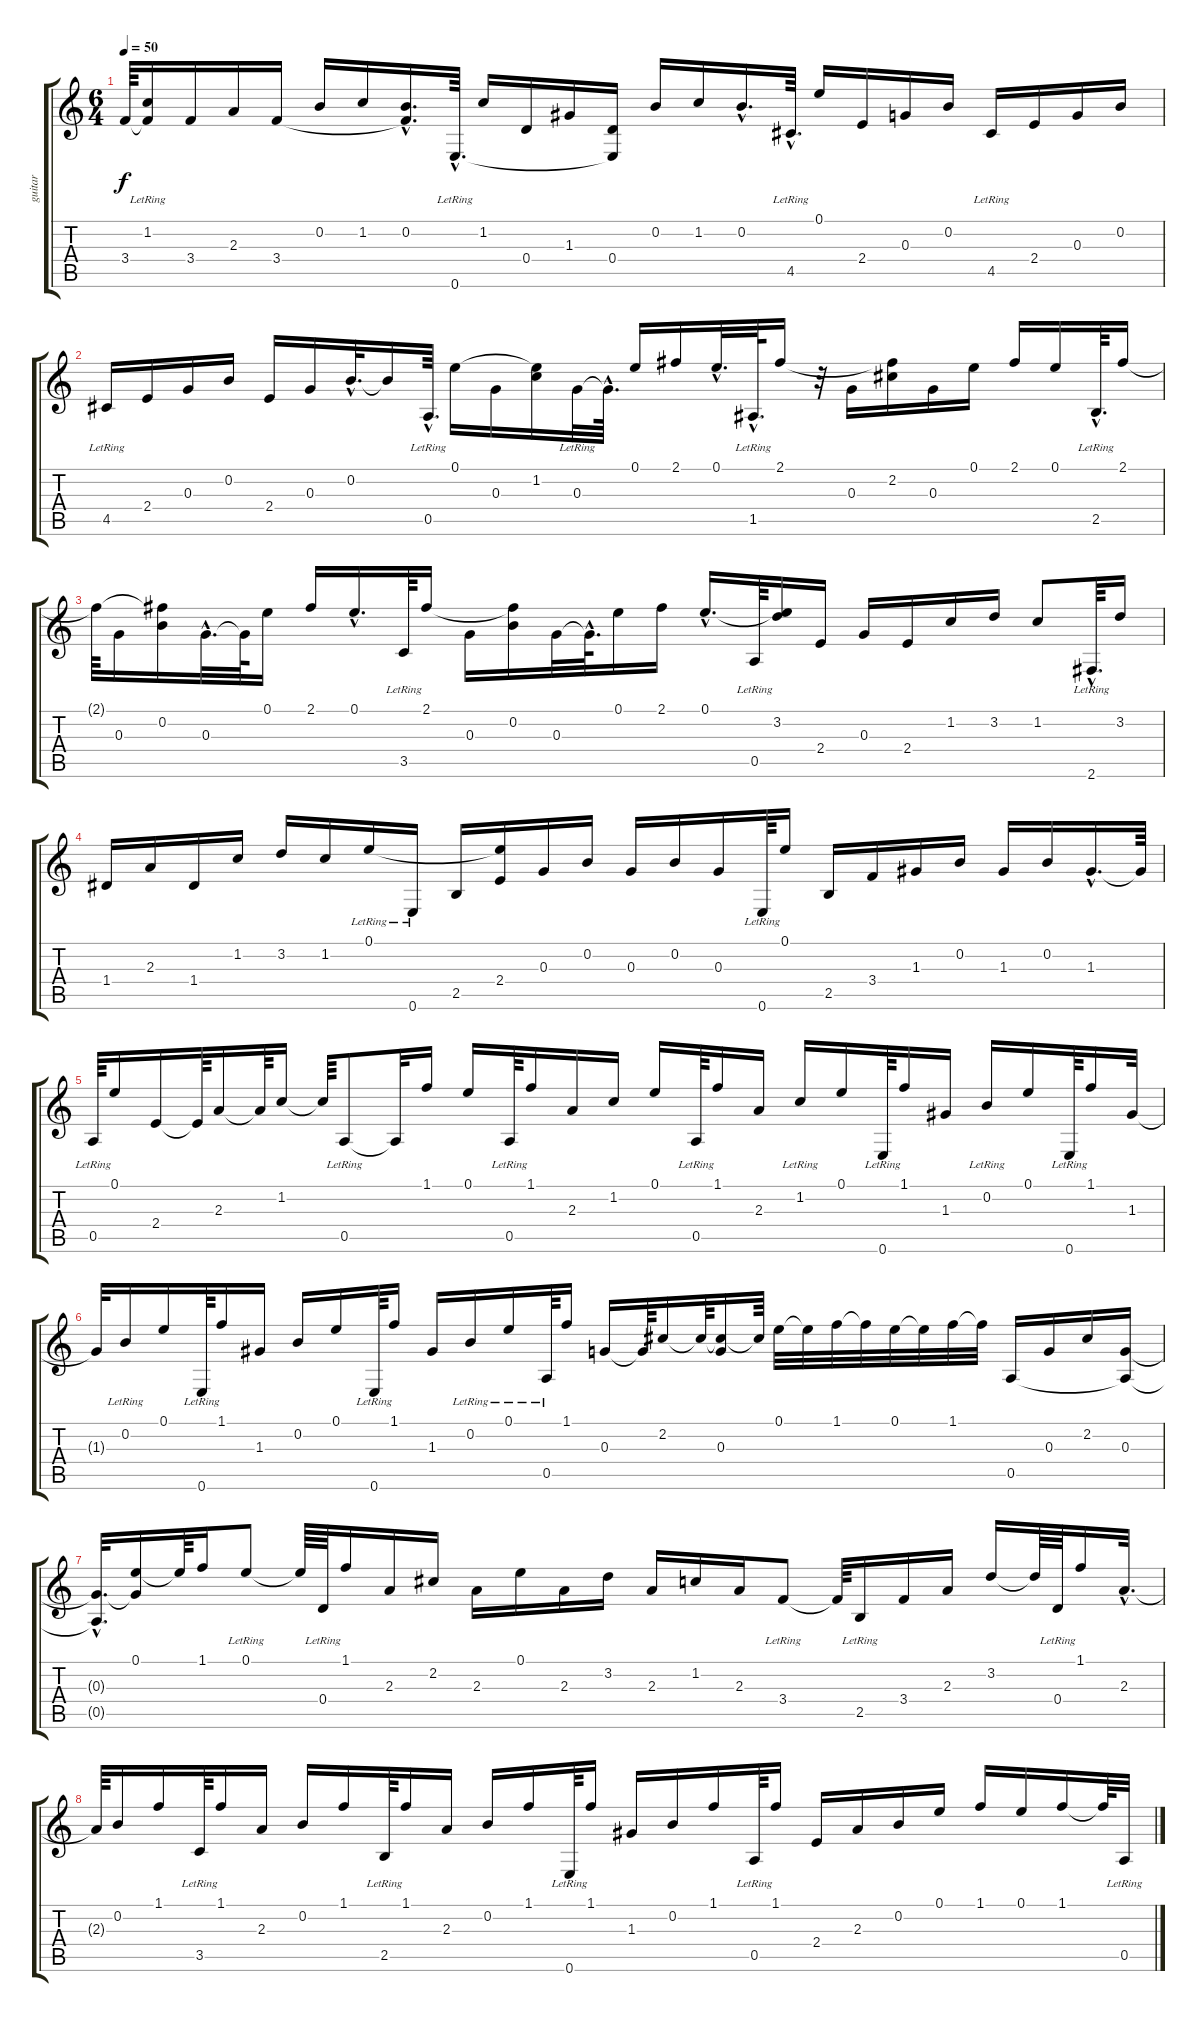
\track ("guitar" "guitar") {instrument acousticguitarnylon}
\staff {score tabs}
\tuning (E4 B3 G3 D3 A2 E2) {hide}
\ts (6 4)
\tempo 50
\clef g2
\ks c
3.4.64{dy f} (1.2{lr} 3.4{t}).16 3.4.16 2.3.16 3.4.16 0.2.16 1.2.16 (0.2{hac} 3.4{hac t}).16{d} 0.6{hac lr}.64{d} 1.2.16 0.4.16 1.3.16 (0.4 0.6{t}).16 0.2.16 1.2.16 0.2{hac}.16{d} 4.5{hac lr}.64{d} 0.1.16 2.4.16 0.3.16 0.2.16 4.5{lr}.16 2.4.16 0.3.16 0.2.16 |
4.5{lr}.16 2.4.16 0.3.16 0.2.16 2.4.16 0.3.16 0.2{hac}.32{d} 0.2{t}.16 0.5{hac lr}.64{d} 0.1.16 0.3.16 (0.1{t} 1.2).16 0.3{lr}.32 0.3{hac t}.64{d} 0.1.16 2.1.16 0.1{hac}.32{d} 1.5{hac lr}.64{d} 2.1.16 r.32 0.3.16 (2.1{t} 2.2).16 0.3.16 0.1.16 2.1.16 0.1.16 2.5{hac lr}.64{d} 2.1.16 |
2.1{t}.64 0.3.16 (2.1{t} 0.2).16 0.3{hac}.32{d} 0.3{t}.64 0.1.16 2.1.16 0.1{hac}.16{d} 3.5{lr}.64 2.1.16 0.3.16 (2.1{t} 0.2).16 0.3.32 0.3{hac t}.64{d} 0.1.16 2.1.16 0.1{hac}.16{d} 0.5{lr}.64 (0.1{t} 3.2{lr}).16 2.4.16 0.3.16 2.4.16 1.2.16 3.2.16 1.2.8 2.6{hac lr}.64{d} 3.2.16 |
1.4.16 2.3.16 1.4.16 1.2.16 3.2.16 1.2.16 0.1{lr}.16 0.6{lr}.16 2.5.16 (0.1{t} 2.4).16 0.3.16 0.2.16 0.3.16 0.2.16 0.3.16 0.6{lr}.64 0.1{lr}.16 2.5.16 3.4.16 1.3.16 0.2.16 1.3.16 0.2.16 1.3{hac}.16{d} 1.3{t}.64 |
0.5{lr}.64 0.1.16 2.4.16 2.4{t}.64 2.3.16 2.3{t}.64 1.2.16 1.2{t}.64 0.5{lr}.8 0.5{t}.32 1.1.16 0.1.16 0.5{lr}.64 1.1.16 2.3.16 1.2.16 0.1.16 0.5{lr}.64 1.1{lr}.16 2.3.16 1.2{lr}.16 0.1.16 0.6{lr}.64 1.1{lr}.16 1.3.16 0.2{lr}.16 0.1.16 0.6{lr}.64 1.1{lr}.16 1.3.32 |
1.3{t}.32 0.2{lr}.16 0.1.16 0.6{lr}.64 1.1.16 1.3.16 0.2.16 0.1.16 0.6{lr}.64 1.1.16 1.3.16 0.2{lr}.16 0.1{lr}.16 0.5{lr}.64 1.1.16 0.3.16 0.3{t}.64 2.2.16 2.2{t}.64 (2.2{t} 0.3).16 2.2{t}.64 0.1.32 0.1{t}.32 1.1.32 1.1{t}.32 0.1.32 0.1{t}.32 1.1.32 1.1{t}.32 0.5.16 0.3.16 2.2.16 (0.3 0.5{t}).16 |
(0.3{hac t} 0.5{hac t}).32{d} (0.1 0.3{t}).16 0.1{t}.64 1.1.16 0.1{lr}.8 0.1{t}.64 0.4{lr}.64 1.1.16 2.3.16 2.2.16 2.3.16 0.1.16 2.3.16 3.2.16 2.3.16 1.2.16 2.3.16 3.4{lr}.8 3.4{t}.64 2.5{lr}.16 3.4.16 2.3.16 3.2.16 3.2{t}.64 0.4{lr}.64 1.1.16 2.3{hac}.32{d} |
2.3{t}.64 0.2.16 1.1.16 3.5{lr}.64 1.1.16 2.3.16 0.2.16 1.1.16 2.5{lr}.64 1.1.16 2.3.16 0.2.16 1.1.16 0.6{lr}.64 1.1.16 1.3.16 0.2.16 1.1.16 0.5{lr}.64 1.1.16 2.4.16 2.3.16 0.2.16 0.1.16 1.1.16 0.1.16 1.1.16 1.1{t}.64 0.5{lr}.32
